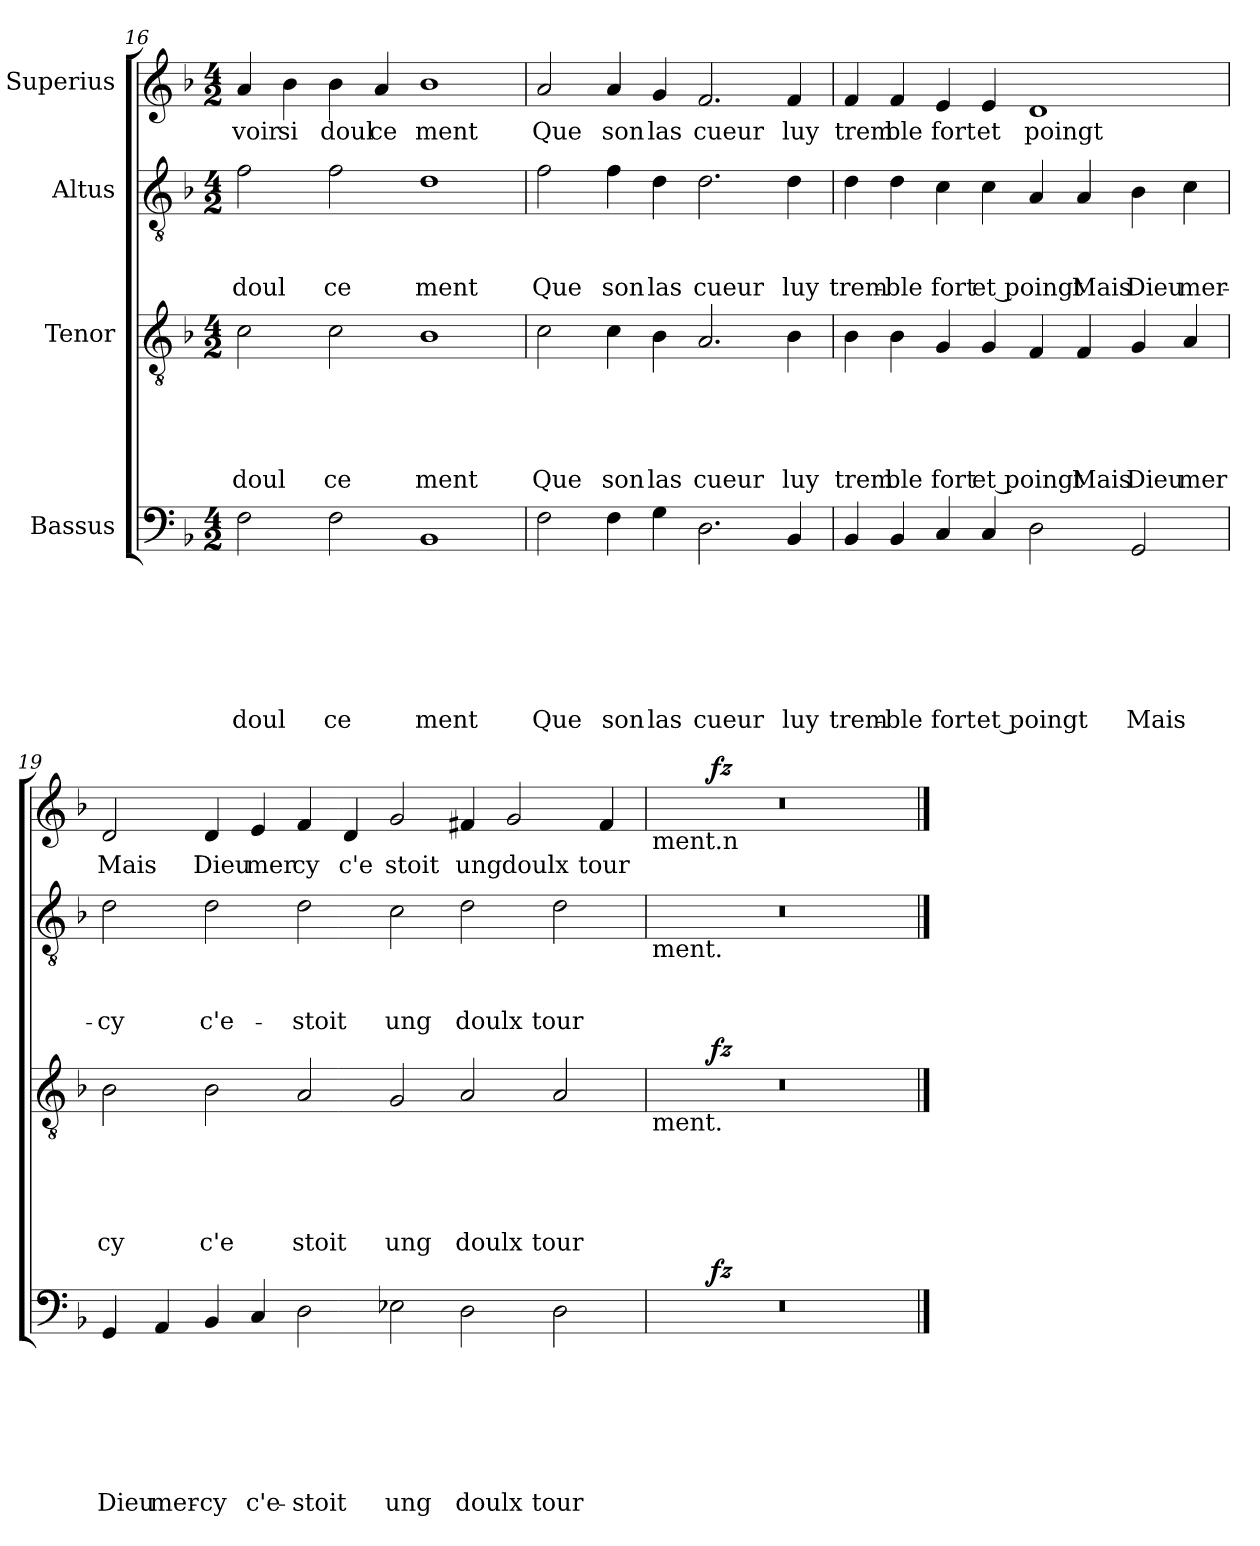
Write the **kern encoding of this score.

**kern	**text	**text	**text	**text	**text	**text	**text	**dynam	**kern	**text	**text	**text	**text	**text	**dynam	**kern	**text	**text	**text	**kern	**text	**dynam
*part4	*part4	*part4	*part4	*part4	*part4	*part4	*part4	*part4	*part3	*part3	*part3	*part3	*part3	*part3	*part3	*part2	*part2	*part2	*part2	*part1	*part1	*part1
*staff4	*staff4	*staff4	*staff4	*staff4	*staff4	*staff4	*staff4	*staff4	*staff3	*staff3	*staff3	*staff3	*staff3	*staff3	*staff3	*staff2	*staff2	*staff2	*staff2	*staff1	*staff1	*staff1
*I"Bassus	*	*	*	*	*	*	*	*	*I"Tenor	*	*	*	*	*	*	*I"Altus	*	*	*	*I"Superius	*	*
*clefF4	*	*	*	*	*	*	*	*	*clefGv2	*	*	*	*	*	*	*clefGv2	*	*	*	*clefG2	*	*
*k[b-]	*	*	*	*	*	*	*	*	*k[b-]	*	*	*	*	*	*	*k[b-]	*	*	*	*k[b-]	*	*
*F:	*	*	*	*	*	*	*	*	*F:	*	*	*	*	*	*	*F:	*	*	*	*F:	*	*
*M4/2	*	*	*	*	*	*	*	*	*M4/2	*	*	*	*	*	*	*M4/2	*	*	*	*M4/2	*	*
=16	=16	=16	=16	=16	=16	=16	=16	=16	=16	=16	=16	=16	=16	=16	=16	=16	=16	=16	=16	=16	=16	=16
!	!	!	!	!	!	!	!LO:LY:b	!	!	!	!	!	!	!LO:LY:b	!	!	!	!	!LO:LY:b	!	!LO:LY:b	!
2F\	.	.	.	.	.	.	doul	.	2c\	.	.	.	.	doul	.	2f\	.	.	doul	4a/	voir	.
!	!	!	!	!	!	!	!	!	!	!	!	!	!	!	!	!	!	!	!	!	!LO:LY:b	!
.	.	.	.	.	.	.	.	.	.	.	.	.	.	.	.	.	.	.	.	4b-\	si	.
!	!	!	!	!	!	!	!LO:LY:b	!	!	!	!	!	!	!LO:LY:b	!	!	!	!	!LO:LY:b	!	!LO:LY:b	!
2F\	.	.	.	.	.	.	ce	.	2c\	.	.	.	.	ce	.	2f\	.	.	ce	4b-\	doul	.
!	!	!	!	!	!	!	!	!	!	!	!	!	!	!	!	!	!	!	!	!	!LO:LY:b	!
.	.	.	.	.	.	.	.	.	.	.	.	.	.	.	.	.	.	.	.	4a/	ce	.
!	!	!	!	!	!	!	!LO:LY:b	!	!	!	!	!	!	!LO:LY:b	!	!	!	!	!LO:LY:b	!	!LO:LY:b	!
1BB-	.	.	.	.	.	.	ment	.	1B-	.	.	.	.	ment	.	1d	.	.	ment	1b-	ment	.
!!LO:LB:g=z
=17	=17	=17	=17	=17	=17	=17	=17	=17	=17	=17	=17	=17	=17	=17	=17	=17	=17	=17	=17	=17	=17	=17
!	!	!	!	!	!	!	!LO:LY:b	!	!	!	!	!	!	!LO:LY:b	!	!	!	!	!LO:LY:b	!	!LO:LY:b	!
2F\	.	.	.	.	.	.	Que	.	2c\	.	.	.	.	Que	.	2f\	.	.	Que	2a/	Que	.
!	!	!	!	!	!	!	!LO:LY:b	!	!	!	!	!	!	!LO:LY:b	!	!	!	!	!LO:LY:b	!	!LO:LY:b	!
4F\	.	.	.	.	.	.	son	.	4c\	.	.	.	.	son	.	4f\	.	.	son	4a/	son	.
!	!	!	!	!	!	!	!LO:LY:b	!	!	!	!	!	!	!LO:LY:b	!	!	!	!	!LO:LY:b	!	!LO:LY:b	!
4G\	.	.	.	.	.	.	las	.	4B-\	.	.	.	.	las	.	4d\	.	.	las	4g/	las	.
!	!	!	!	!	!	!	!LO:LY:b	!	!	!	!	!	!	!LO:LY:b	!	!	!	!	!LO:LY:b	!	!LO:LY:b	!
2.D\	.	.	.	.	.	.	cueur	.	2.A/	.	.	.	.	cueur	.	2.d\	.	.	cueur	2.f/	cueur	.
!	!	!	!	!	!	!	!LO:LY:b	!	!	!	!	!	!	!LO:LY:b	!	!	!	!	!LO:LY:b	!	!LO:LY:b	!
4BB-/	.	.	.	.	.	.	luy	.	4B-\	.	.	.	.	luy	.	4d\	.	.	luy	4f/	luy	.
=18	=18	=18	=18	=18	=18	=18	=18	=18	=18	=18	=18	=18	=18	=18	=18	=18	=18	=18	=18	=18	=18	=18
!	!	!	!	!	!	!	!LO:LY:b	!	!	!	!	!	!	!LO:LY:b	!	!	!	!	!LO:LY:b	!	!LO:LY:b	!
4BB-/	.	.	.	.	.	.	trem-	.	4B-\	.	.	.	.	trem	.	4d\	.	.	trem-	4f/	trem	.
!	!	!	!	!	!	!	!LO:LY:b	!	!	!	!	!	!	!LO:LY:b	!	!	!	!	!LO:LY:b	!	!LO:LY:b	!
4BB-/	.	.	.	.	.	.	-ble	.	4B-\	.	.	.	.	ble	.	4d\	.	.	-ble	4f/	ble	.
!	!	!	!	!	!	!	!LO:LY:b	!	!	!	!	!	!	!LO:LY:b	!	!	!	!	!LO:LY:b	!	!LO:LY:b	!
4C/	.	.	.	.	.	.	fort	.	4G/	.	.	.	.	fort	.	4c\	.	.	fort	4e/	fort	.
!	!	!	!	!	!	!	!LO:LY:b	!	!	!	!	!	!	!LO:LY:b	!	!	!	!	!LO:LY:b	!	!LO:LY:b	!
4C/	.	.	.	.	.	.	et poingt	.	4G/	.	.	.	.	et poingt	.	4c\	.	.	et poingt	4e/	et	.
!	!	!	!	!	!	!	!	!	!	!	!	!	!	!	!	!	!	!	!	!	!LO:LY:b	!
2D\	.	.	.	.	.	.	.	.	4F/	.	.	.	.	.	.	4A/	.	.	.	1d	poingt	.
!	!	!	!	!	!	!	!	!	!	!	!	!	!	!LO:LY:b	!	!	!	!	!LO:LY:b	!	!	!
.	.	.	.	.	.	.	.	.	4F/	.	.	.	.	Mais	.	4A/	.	.	Mais	.	.	.
!	!	!	!	!	!	!	!LO:LY:b	!	!	!	!	!	!	!LO:LY:b	!	!	!	!	!LO:LY:b	!	!	!
2GG/	.	.	.	.	.	.	Mais	.	4G/	.	.	.	.	Dieu	.	4B-\	.	.	Dieu	.	.	.
!	!	!	!	!	!	!	!	!	!	!	!	!	!	!LO:LY:b	!	!	!	!	!LO:LY:b	!	!	!
.	.	.	.	.	.	.	.	.	4A/	.	.	.	.	mer	.	4c\	.	.	mer-	.	.	.
=19	=19	=19	=19	=19	=19	=19	=19	=19	=19	=19	=19	=19	=19	=19	=19	=19	=19	=19	=19	=19	=19	=19
!	!	!	!	!	!	!	!LO:LY:b	!	!	!	!	!	!	!LO:LY:b	!	!	!	!	!LO:LY:b	!	!LO:LY:b	!
4GG/	.	.	.	.	.	.	Dieu	.	2B-\	.	.	.	.	cy	.	2d\	.	.	-cy	2d</	Mais	.
!	!	!	!	!	!	!	!LO:LY:b	!	!	!	!	!	!	!	!	!	!	!	!	!	!	!
4AA/	.	.	.	.	.	.	mer-	.	.	.	.	.	.	.	.	.	.	.	.	.	.	.
!	!	!	!	!	!	!	!LO:LY:b	!	!	!	!	!	!	!LO:LY:b	!	!	!	!	!LO:LY:b	!	!LO:LY:b	!
4BB-/	.	.	.	.	.	.	-cy	.	2B-\	.	.	.	.	c'e	.	2d\	.	.	c'e-	4d/	Dieu	.
!	!	!	!	!	!	!	!LO:LY:b	!	!	!	!	!	!	!	!	!	!	!	!	!	!LO:LY:b	!
4C/	.	.	.	.	.	.	c'e-	.	.	.	.	.	.	.	.	.	.	.	.	4e/	mer	.
!	!	!	!	!	!	!	!LO:LY:b	!	!	!	!	!	!	!LO:LY:b	!	!	!	!	!LO:LY:b	!	!LO:LY:b	!
2D\	.	.	.	.	.	.	-stoit	.	2A/	.	.	.	.	stoit	.	2d\	.	.	-stoit	4f/	cy	.
!	!	!	!	!	!	!	!	!	!	!	!	!	!	!	!	!	!	!	!	!	!LO:LY:b	!
.	.	.	.	.	.	.	.	.	.	.	.	.	.	.	.	.	.	.	.	4d/	c'e	.
!	!	!	!	!	!	!	!LO:LY:b	!	!	!	!	!	!	!LO:LY:b	!	!	!	!	!LO:LY:b	!	!LO:LY:b	!
2E-\	.	.	.	.	.	.	ung	.	2G/	.	.	.	.	ung	.	2c\	.	.	ung	2g/	stoit	.
!	!	!	!	!	!	!	!LO:LY:b	!	!	!	!	!	!	!LO:LY:b	!	!	!	!	!LO:LY:b	!	!LO:LY:b	!
2D\	.	.	.	.	.	.	doulx	.	2A/	.	.	.	.	doulx	.	2d\	.	.	doulx	4f#/	ung	.
!	!	!	!	!	!	!	!	!	!	!	!	!	!	!	!	!	!	!	!	!	!LO:LY:b	!
.	.	.	.	.	.	.	.	.	.	.	.	.	.	.	.	.	.	.	.	2g/	doulx	.
!	!	!	!	!	!	!	!LO:LY:b	!	!	!	!	!	!	!LO:LY:b	!	!	!	!	!LO:LY:b	!	!	!
2D\	.	.	.	.	.	.	tour-	.	2A/	.	.	.	.	tour	.	2d\	.	.	tour-	.	.	.
!	!	!	!	!	!	!	!	!	!	!	!	!	!	!	!	!	!	!	!	!	!LO:LY:b	!
.	.	.	.	.	.	.	.	.	.	.	.	.	.	.	.	.	.	.	.	4f#/	tour	.
=20	=20	=20	=20	=20	=20	=20	=20	=20	=20	=20	=20	=20	=20	=20	=20	=20	=20	=20	=20	=20	=20	=20
*^	*	*	*	*	*	*	*	*	*^	*	*	*	*	*	*	*	*	*	*	*^	*	*
!	!	!	!	!	!	!	!	!	!	!	!	!	!	!	!	!	!	!	!	!	!	!LO:TX:b:t=ment.n	!	!	!
!	!	!	!	!	!	!	!	!	!	!	!	!	!	!	!	!	!	!LO:TX:b:t=ment.	!	!	!	!	!	!	!
!	!	!	!	!	!	!	!	!	!	!LO:TX:b:t=ment.	!	!	!	!	!	!	!	!	!	!	!	!	!	!	!
0r	4.ryy	.	.	.	.	.	.	.	.	0r	4.ryy	.	.	.	.	.	.	0r	.	.	.	0r	4.ryy	.	.
!	!	!	!	!	!	!	!	!	!LO:DY:b	!	!	!	!	!	!	!	!LO:DY:b	!	!	!	!	!	!	!	!LO:DY:b
.	1ryy	.	.	.	.	.	.	.	fz	.	1ryy	.	.	.	.	.	fz	.	.	.	.	.	1ryy	.	fz
.	2ryy	.	.	.	.	.	.	.	.	.	2ryy	.	.	.	.	.	.	.	.	.	.	.	2ryy	.	.
.	8ryy	.	.	.	.	.	.	.	.	.	8ryy	.	.	.	.	.	.	.	.	.	.	.	8ryy	.	.
*v	*v	*	*	*	*	*	*	*	*	*	*	*	*	*	*	*	*	*	*	*	*	*v	*v	*	*
*	*	*	*	*	*	*	*	*	*v	*v	*	*	*	*	*	*	*	*	*	*	*	*	*
==	==	==	==	==	==	==	==	==	==	==	==	==	==	==	==	==	==	==	==	==	==	==
*-	*-	*-	*-	*-	*-	*-	*-	*-	*-	*-	*-	*-	*-	*-	*-	*-	*-	*-	*-	*-	*-	*-
